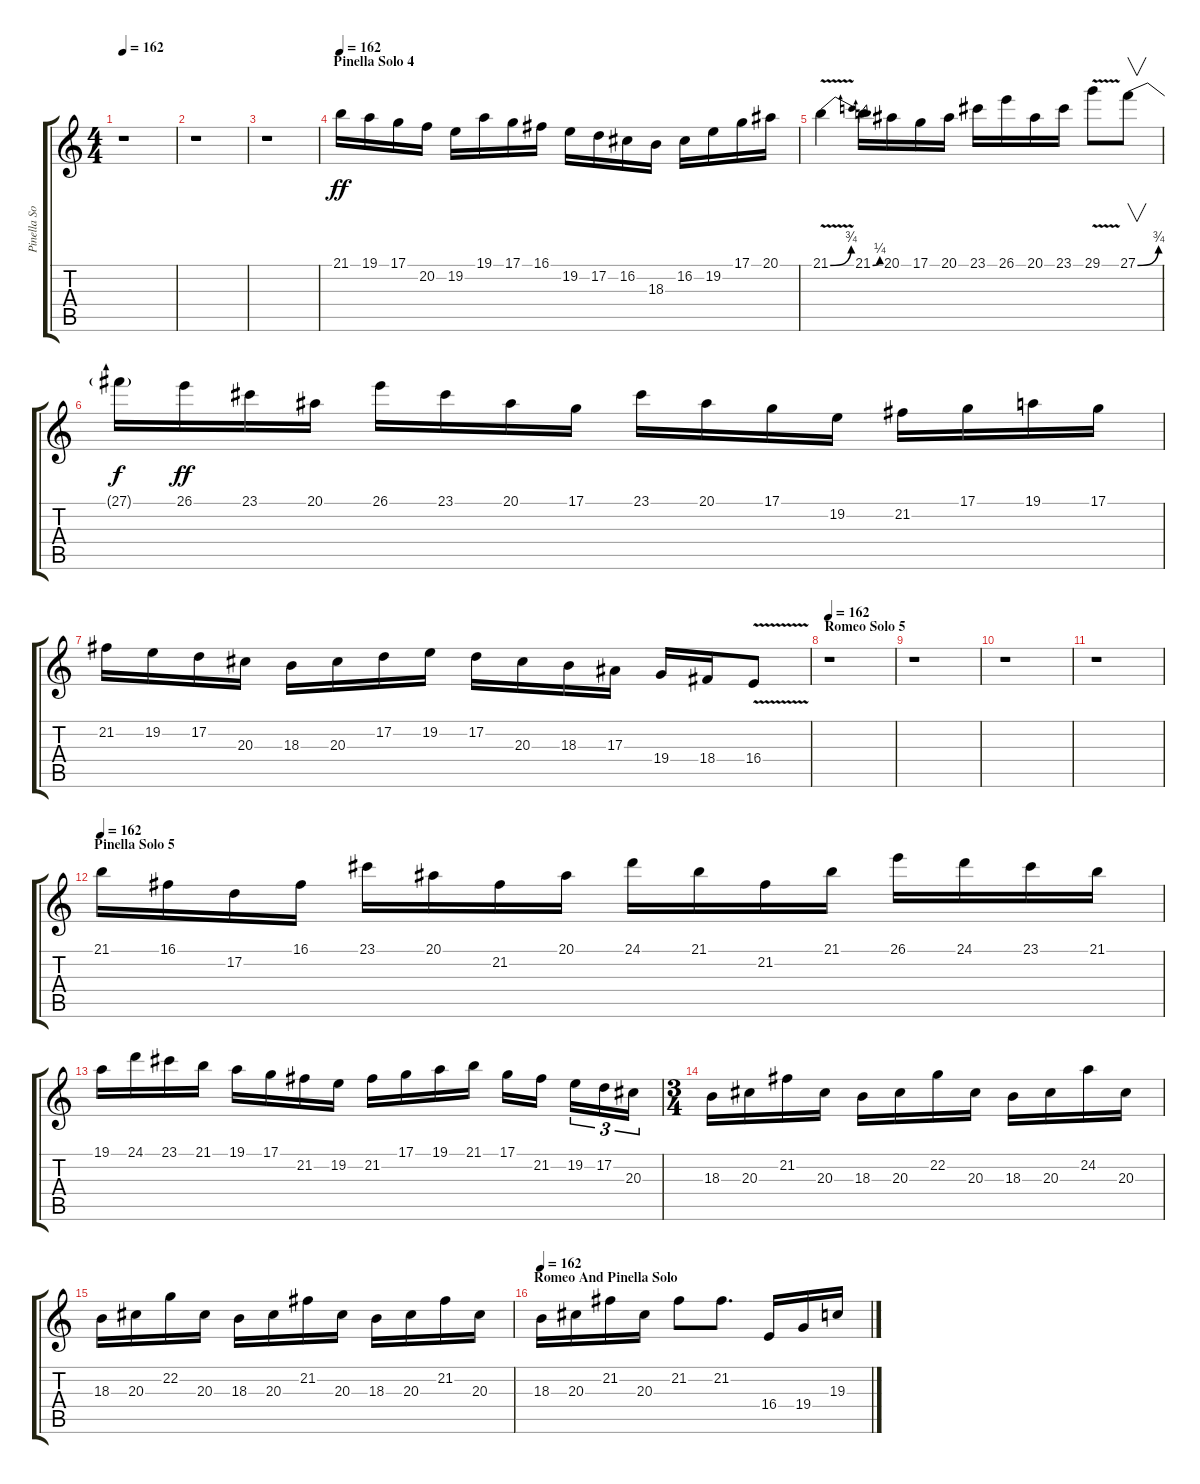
\track ("Pinella Solo" "Pinella So") {instrument lead2sawtooth}
\staff {score tabs}
\tuning (D4 A3 F3 C3 G2 D2) {hide}
\ts (4 4)
\tempo 162
\clef g2
\ks c
r.1{dy ff} |
r.1 |
r.1 |
\section ("" "Pinella Solo 4")
\tempo 162
21.1.16{volume 14 balance 8 instrument lead2sawtooth} 19.1.16 17.1.16 20.2.16 19.2.16 19.1.16 17.1.16 16.1.16 19.2.16 17.2.16 16.2.16 18.3.16 16.2.16 19.2.16 17.1.16 20.1.16 |
21.1{be (bend 0 0 60 3) v}.4 21.1{be (bend 0 0 60 1)}.16 20.1.16 17.1.16 20.1.16 23.1.16 26.1.16 20.1.16 23.1.16 29.1{v}.8 27.1{be (bend 0 0 60 3)}.8{v} |
27.1{t}.16{dy f} 26.1.16{dy ff} 23.1.16 20.1.16 26.1.16 23.1.16 20.1.16 17.1.16 23.1.16 20.1.16 17.1.16 19.2.16 21.2.16 17.1.16 19.1.16 17.1.16 |
21.2.16 19.2.16 17.2.16 20.3.16 18.3.16 20.3.16 17.2.16 19.2.16 17.2.16 20.3.16 18.3.16 17.3.16 19.4.16 18.4.16 16.4{v}.8 |
\section ("" "Romeo Solo 5")
\tempo 162
r.1 |
r.1 |
r.1 |
r.1 |
\section ("" "Pinella Solo 5")
\tempo 162
21.1.16{volume 14 balance 8} 16.1.16 17.2.16 16.1.16 23.1.16 20.1.16 21.2.16 20.1.16 24.1.16 21.1.16 21.2.16 21.1.16 26.1.16 24.1.16 23.1.16 21.1.16 |
19.1.16 24.1.16 23.1.16 21.1.16 19.1.16 17.1.16 21.2.16 19.2.16 21.2.16 17.1.16 19.1.16 21.1.16 17.1.16 21.2.16 19.2.16{tu (3 2)} 17.2.16{tu (3 2)} 20.3.16{tu (3 2)} |
\ts (3 4)
18.3.16 20.3.16 21.2.16 20.3.16 18.3.16 20.3.16 22.2.16 20.3.16 18.3.16 20.3.16 24.2.16 20.3.16 |
18.3.16 20.3.16 22.2.16 20.3.16 18.3.16 20.3.16 21.2.16 20.3.16 18.3.16 20.3.16 21.2.16 20.3.16 |
\section ("" "Romeo And Pinella Solo")
\tempo 162
18.3.16 20.3.16 21.2.16 20.3.16 21.2.8 21.2.8{d} 16.4.16{volume 13 balance 8 instrument lead2sawtooth} 19.4.16 19.3.16
